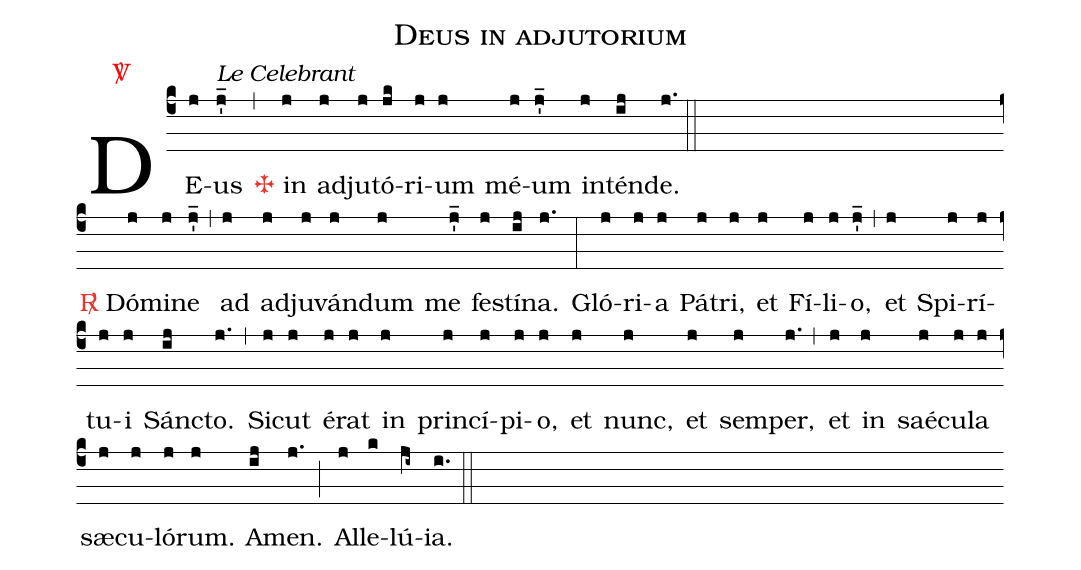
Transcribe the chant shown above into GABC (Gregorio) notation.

name: Deus in adjutorium;
office-part: beginning;
annotation: {\color{red} \Vbar};
%%
% The syntax in this part is called gabc. Please refer to http://home.gna.org/gregorio/gabc/#basis

DE(c4j)us<alt>Le Celebrant</alt>(j'_) (,) <c><v>\grealtcross{}</v></c>  in(j) ad(j)ju(j)tó(jk)ri(j)um(j) mé(j)um(j'_) in(j)tén(ij)de. (j.) (::) (Z)

<c><sp>R/</sp></c>~Dó(j)mi(j)ne(j'_) (,) ad(j) ad(j)ju(j)ván(j)dum(j) me(j'_) fe(j)stí(ij)na.(j.) (:)

Gló(j)ri(j)a(j) Pá(j)tri,(j) et(j) Fí(j)li(j)o,(j'_) (,) et(j) Spi(j)rí(j)tu(j)i(j) Sán(ij)cto.(j.) (,) Si(j)cut(j) é(j)rat(j) in(j) prin(j)cí(j)pi(j)o,(j) et(j) nunc,(j) et(j) sem(j)per,(j.) (,) et(j) in(j) saé(j)cu(j)la(j) sæ(j)cu(j)ló(j)rum.(j) A(ij)men.(j.) (;) Al(j)le(k)lú(ji~)ia.(i.) (::)
